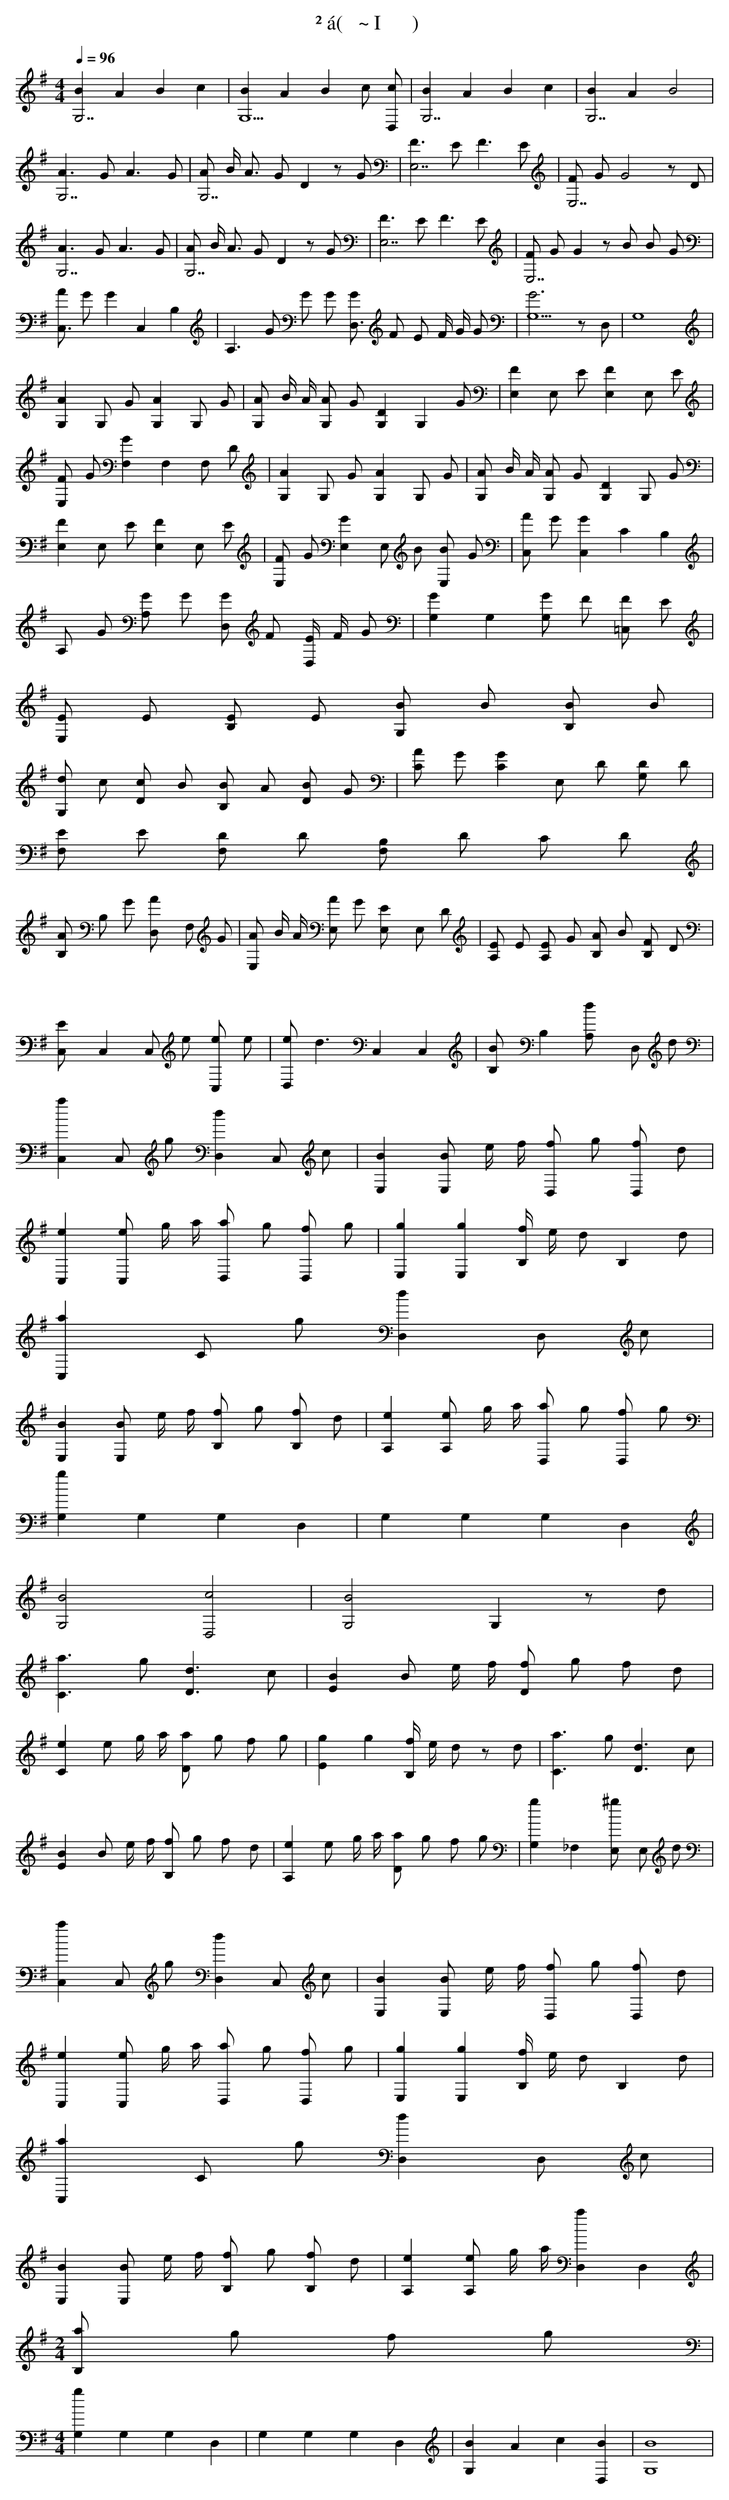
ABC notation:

X:1
T: ²á(~I)
Q:1/4=96
M:4/4
L:1/8
K:G
[B2G,7] A2 B2 c2 |[B2G,5] A2 B2 c [cD,] |[B2G,7] A2 B2 c2 |[B2G,7] A2 B4 |
[A3G,7] G A3 G |[AG,7] B/2 A3/2 G D2 z G |[F3E,7] E F3 E |[FE,7] G G4 z D |
[A3G,7] G A3 G |[AG,7] B/2 A3/2 G D2 z G |[F3E,7] E F3 E |[FE,7] G G2 z B B G |
[AC,3] G G2 C,2 B,2 |[zA,3] G G G [GD,3] F E F/2 G/2 G |[G6G,5] z D, |G,8 |
[A2G,2] G, G [A2G,2] G, G |[AG,2] B/2 A/2 [AG,2] G [D2G,2] [zG,2] G |[F2E,2] E, E  [F2E,2] E, E |
[FE,2] G [G2F,2] F,2 F, D |[A2G,2] G, G [A2G,2] G, G |[AG,2] B/2 A/2 [AG,2] G [D2G,2] G, G |
[F2E,2] E, E [F2E,2] E, E |[FE,2] G [G2E,2] E, B [BE,2] G |[AC,2] G [G2C,2] C2 B,2|
A, G [GA,2] G [GD,2] F [E/2D,2] F/2 G | [G2G,2] G,2 [GG,2] F [F=C,2] E |
[EE,] E [EB,] E [BG,] B [BB,] B |
[dG,] c [cD] B [BB,] A [BD] G |[AC] G [G2C2] [zE,] D [DG,] D |
[EF,] E [DF,] D [B,F,] D [zC] D |
[A2B,] B, G [A2D,] F, G |[AE,] B/2 A/2 [AE,] G [E2E,] [zE,] D |[EA,] E [EA,] G [AB,] B [FB,] D |
[E2C,] C,2 [zC,] e [eC,] e |[eD,] d3 C,2 C,2 |[B2B,] B,2 [d2A,] [zD,] d |
[a2C,2] C, g [d2D,2] C, c |[B2E,2] [BE,2] e/2 f/2 [fD,2] g [fD,2] d |
[e2C,2] [eC,2] g/2 a/2 [aD,2] g [fD,2] g |[g2E,2] [g2E,2] [f/2B,2] e/2 d [zB,2] d |
[a2C,2] c, g [d2D,2] D, c |
[B2E,2] [BE,2] e/2 f/2 [fB,2] g [fB,2] d |[e2A,2] [eA,2] g/2 a/2 [aD,2] g [fD,2] g |
[g2G,2] G,2 G,2 D,2 |G,2 G,2 G,2 D,2 |
[B4G,4] [c4D,4] |[B4G,4] [z2G,2] z d |
[a3C3] g [d3D3] c |[B2E2] B e/2 f/2 [fD] g f d |
[e2C2] e g/2 a/2 [aD] g f g | [g2E2] g2 [f/2B,/2] e/2 d z d |[a3C3] g [d3D3] c |
[B2E2] B e/2 f/2 [fB,] g f d |[e2A,2] e g/2 a/2 [aD] g f g |[g2G,2] _F,2 [^gE,] E, d |
[a2C,2] C, g [d2D,2] C, c |[B2E,2] [BE,2] e/2 f/2 [fD,2] g [fD,2] d |
[e2C,2] [eC,2] g/2 a/2 [aD,2] g [fD,2] g |[g2E,2] [g2E,2] [f/2B,2] e/2 d [zB,2] d |
[a2C,2] c, g [d2D,2] D, c |
[B2E,2] [BE,] e/2 f/2 [fB,] g [fB,] d |[e2A,2] [eA,] g/2 a/2 [a2D,2] D,2 |
M:2/4
[aB,] g f g |
M:4/4
[g2G,2] G,2 G,2 D,2 |G,2 G,2 G,2 D,2 |[B2G,2] A2 c2 [B2D,2] |[B8G,8] |
